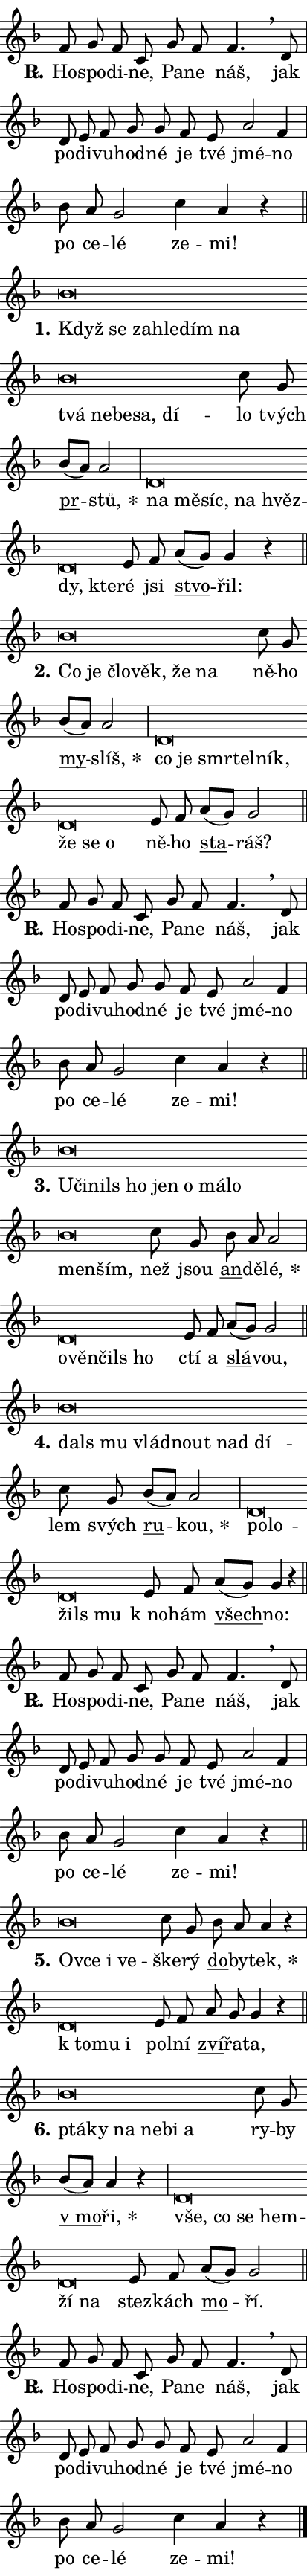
\version "2.22.1"
\header { tagline = "" }
\paper {
  indent = 0\cm
  top-margin = 0\cm
  right-margin = 0\cm
  bottom-margin = 0\cm
  left-margin = 0\cm
  paper-width = 7\cm
  page-breaking = #ly:one-page-breaking
  system-system-spacing.basic-distance = #11
  score-system-spacing.basic-distance = #11.3
  ragged-last = ##f
}


%% Author: Thomas Morley
%% https://lists.gnu.org/archive/html/lilypond-user/2020-05/msg00002.html
#(define (line-position grob)
"Returns position of @var[grob} in current system:
   @code{'start}, if at first time-step
   @code{'end}, if at last time-step
   @code{'middle} otherwise
"
  (let* ((col (ly:item-get-column grob))
         (ln (ly:grob-object col 'left-neighbor))
         (rn (ly:grob-object col 'right-neighbor))
         (col-to-check-left (if (ly:grob? ln) ln col))
         (col-to-check-right (if (ly:grob? rn) rn col))
         (break-dir-left
           (and
             (ly:grob-property col-to-check-left 'non-musical #f)
             (ly:item-break-dir col-to-check-left)))
         (break-dir-right
           (and
             (ly:grob-property col-to-check-right 'non-musical #f)
             (ly:item-break-dir col-to-check-right))))
        (cond ((eqv? 1 break-dir-left) 'start)
              ((eqv? -1 break-dir-right) 'end)
              (else 'middle))))

#(define (tranparent-at-line-position vctor)
  (lambda (grob)
  "Relying on @code{line-position} select the relevant enry from @var{vctor}.
Used to determine transparency,"
    (case (line-position grob)
      ((end) (not (vector-ref vctor 0)))
      ((middle) (not (vector-ref vctor 1)))
      ((start) (not (vector-ref vctor 2))))))

noteHeadBreakVisibility =
#(define-music-function (break-visibility)(vector?)
"Makes @code{NoteHead}s transparent relying on @var{break-visibility}"
#{
  \override NoteHead.transparent =
    #(tranparent-at-line-position break-visibility)
#})

#(define delete-ledgers-for-transparent-note-heads
  (lambda (grob)
    "Reads whether a @code{NoteHead} is transparent.
If so this @code{NoteHead} is removed from @code{'note-heads} from
@var{grob}, which is supposed to be @code{LedgerLineSpanner}.
As a result ledgers are not printed for this @code{NoteHead}"
    (let* ((nhds-array (ly:grob-object grob 'note-heads))
           (nhds-list
             (if (ly:grob-array? nhds-array)
                 (ly:grob-array->list nhds-array)
                 '()))
           ;; Relies on the transparent-property being done before
           ;; Staff.LedgerLineSpanner.after-line-breaking is executed.
           ;; This is fragile ...
           (to-keep
             (remove
               (lambda (nhd)
                 (ly:grob-property nhd 'transparent #f))
               nhds-list)))
      ;; TODO find a better method to iterate over grob-arrays, similiar
      ;; to filter/remove etc for lists
      ;; For now rebuilt from scratch
      (set! (ly:grob-object grob 'note-heads)  '())
      (for-each
        (lambda (nhd)
          (ly:pointer-group-interface::add-grob grob 'note-heads nhd))
        to-keep))))

hideNotes = {
  \noteHeadBreakVisibility #begin-of-line-visible
}
unHideNotes = {
  \noteHeadBreakVisibility #all-visible
}

% work-around for resetting accidentals
% https://lilypond.org/doc/v2.23/Documentation/notation/displaying-rhythms#unmetered-music
cadenzaMeasure = {
  \cadenzaOff
  \partial 1024 s1024
  \cadenzaOn
}

#(define-markup-command (accent layout props text) (markup?)
  "Underline accented syllable"
  (interpret-markup layout props
    #{\markup \override #'(offset . 4.3) \underline { #text }#}))

responsum = \markup \concat {
  "R" \hspace #-1.05 \path #0.1 #'((moveto 0 0.07) (lineto 0.9 0.8)) \hspace #0.05 "."
}

\layout {
    \context {
        \Staff
        \remove "Time_signature_engraver"
        \override LedgerLineSpanner.after-line-breaking = #delete-ledgers-for-transparent-note-heads
    }
    \context {
        \Voice {
            \override NoteHead.output-attributes = #'((class . "notehead"))
            \override Hairpin.height = #0.55
        }
    }
    \context {
        \Lyrics {
            \override StanzaNumber.output-attributes = #'((class . "stanzanumber"))
            \override LyricSpace.minimum-distance = #0.9
            \override LyricText.font-name = #"TeX Gyre Schola"
            \override LyricText.font-size = 1
            \override StanzaNumber.font-name = #"TeX Gyre Schola Bold"
            \override StanzaNumber.font-size = 1
        }
    }
}

% magnetic-lyrics.ily
%
%   written by
%     Jean Abou Samra <jean@abou-samra.fr>
%     Werner Lemberg <wl@gnu.org>
%
%   adapted by
%     Jiri Hon <jiri.hon@gmail.com>
%
% Version 2022-Apr-15

% https://www.mail-archive.com/lilypond-user@gnu.org/msg149350.html

#(define (Left_hyphen_pointer_engraver context)
   "Collect syllable-hyphen-syllable occurrences in lyrics and store
them in properties.  This engraver only looks to the left.  For
example, if the lyrics input is @code{foo -- bar}, it does the
following.

@itemize @bullet
@item
Set the @code{text} property of the @code{LyricHyphen} grob between
@q{foo} and @q{bar} to @code{foo}.

@item
Set the @code{left-hyphen} property of the @code{LyricText} grob with
text @q{foo} to the @code{LyricHyphen} grob between @q{foo} and
@q{bar}.
@end itemize

Use this auxiliary engraver in combination with the
@code{lyric-@/text::@/apply-@/magnetic-@/offset!} hook."
   (let ((hyphen #f)
         (text #f))
     (make-engraver
      (acknowledgers
       ((lyric-syllable-interface engraver grob source-engraver)
        (set! text grob)))
      (end-acknowledgers
       ((lyric-hyphen-interface engraver grob source-engraver)
        ;(when (not (grob::has-interface grob 'lyric-space-interface))
          (set! hyphen grob)));)
      ((stop-translation-timestep engraver)
       (when (and text hyphen)
         (ly:grob-set-object! text 'left-hyphen hyphen))
       (set! text #f)
       (set! hyphen #f)))))

#(define (lyric-text::apply-magnetic-offset! grob)
   "If the space between two syllables is less than the value in
property @code{LyricText@/.details@/.squash-threshold}, move the right
syllable to the left so that it gets concatenated with the left
syllable.

Use this function as a hook for
@code{LyricText@/.after-@/line-@/breaking} if the
@code{Left_@/hyphen_@/pointer_@/engraver} is active."
   (let ((hyphen (ly:grob-object grob 'left-hyphen #f)))
     (when hyphen
       (let ((left-text (ly:spanner-bound hyphen LEFT)))
         (when (grob::has-interface left-text 'lyric-syllable-interface)
           (let* ((common (ly:grob-common-refpoint grob left-text X))
                  (this-x-ext (ly:grob-extent grob common X))
                  (left-x-ext
                   (begin
                     ;; Trigger magnetism for left-text.
                     (ly:grob-property left-text 'after-line-breaking)
                     (ly:grob-extent left-text common X)))
                  ;; `delta` is the gap width between two syllables.
                  (delta (- (interval-start this-x-ext)
                            (interval-end left-x-ext)))
                  (details (ly:grob-property grob 'details))
                  (threshold (assoc-get 'squash-threshold details 0.2)))
             (when (< delta threshold)
               (let* (;; We have to manipulate the input text so that
                      ;; ligatures crossing syllable boundaries are not
                      ;; disabled.  For languages based on the Latin
                      ;; script this is essentially a beautification.
                      ;; However, for non-Western scripts it can be a
                      ;; necessity.
                      (lt (ly:grob-property left-text 'text))
                      (rt (ly:grob-property grob 'text))
                      (is-space (grob::has-interface hyphen 'lyric-space-interface))
                      (space (if is-space " " ""))
                      (space-markup (grob-interpret-markup grob " "))
                      (space-size (interval-length (ly:stencil-extent space-markup X)))
                      (extra-delta (if is-space space-size 0))
                      ;; Append new syllable.
                      (ltrt-space (if (and (string? lt) (string? rt))
                                (string-append lt space rt)
                                (make-concat-markup (list lt space rt))))
                      ;; Right-align `ltrt` to the right side.
                      (ltrt-space-markup (grob-interpret-markup
                               grob
                               (make-translate-markup
                                (cons (interval-length this-x-ext) 0)
                                (make-right-align-markup ltrt-space)))))
                 (begin
                   ;; Don't print `left-text`.
                   (ly:grob-set-property! left-text 'stencil #f)
                   ;; Set text and stencil (which holds all collected
                   ;; syllables so far) and shift it to the left.
                   (ly:grob-set-property! grob 'text ltrt-space)
                   (ly:grob-set-property! grob 'stencil ltrt-space-markup)
                   (ly:grob-translate-axis! grob (- (- delta extra-delta)) X))))))))))


#(define (lyric-hyphen::displace-bounds-first grob)
   ;; Make very sure this callback isn't triggered too early.
   (let ((left (ly:spanner-bound grob LEFT))
         (right (ly:spanner-bound grob RIGHT)))
     (ly:grob-property left 'after-line-breaking)
     (ly:grob-property right 'after-line-breaking)
     (ly:lyric-hyphen::print grob)))

squashThreshold = #0.4

\layout {
  \context {
    \Lyrics
    \consists #Left_hyphen_pointer_engraver
    \override LyricText.after-line-breaking =
      #lyric-text::apply-magnetic-offset!
    \override LyricHyphen.stencil = #lyric-hyphen::displace-bounds-first
    \override LyricText.details.squash-threshold = \squashThreshold
    \override LyricHyphen.minimum-distance = 0
    \override LyricHyphen.minimum-length = \squashThreshold
  }
}

squash = \override LyricText.details.squash-threshold = 9999
unSquash = \override LyricText.details.squash-threshold = \squashThreshold

left = \override LyricText.self-alignment-X = #LEFT
unLeft = \revert LyricText.self-alignment-X

starOffset = #(lambda (grob) 
                (let ((x_offset (ly:self-alignment-interface::aligned-on-x-parent grob)))
                  (if (= x_offset 0) 0 (+ x_offset 1.2))))

star = #(define-music-function (syllable)(string?)
"Append star separator at the end of a syllable"
#{
  \once \override LyricText.X-offset = #starOffset
  \lyricmode { \markup {
    #syllable
    \override #'((font-name . "TeX Gyre Schola Bold")) \hspace #0.2 \lower #0.65 \larger "*"
  } }
#})

starAccent = #(define-music-function (syllable)(string?)
"Append star separator at the end of a syllable and make accent"
#{
  \once \override LyricText.X-offset = #starOffset
  \lyricmode { \markup {
    \accent #syllable
    \override #'((font-name . "TeX Gyre Schola Bold")) \hspace #0.2 \lower #0.65 \larger "*"
  } }
#})

breath = #(define-music-function (syllable)(string?)
"Append breathing indicator at the end of a syllable"
#{
  \lyricmode { \markup { #syllable "+" } }
#})

optionalBreath = #(define-music-function (syllable)(string?)
"Append optional breathing indicator at the end of a syllable"
#{
  \lyricmode { \markup { #syllable "(+)" } }
#})


\score {
    <<
        \new Voice = "melody" { \cadenzaOn \key f \major \relative { f'8 g f c g' f f4. \breathe d8 \cadenzaMeasure \bar "|" d e f \bar "" g g \bar "" f e \bar "" a2 f4 \cadenzaMeasure \bar "|" bes8 a g2 \bar "" c4 a r \cadenzaMeasure \bar "||" \break } }
        \new Lyrics \lyricsto "melody" { \lyricmode { \set stanza = \responsum
Ho -- spo -- di -- ne, Pa -- ne náš, jak po -- di -- vu -- hod -- né je tvé jmé -- no po ce -- lé ze -- mi! } }
    >>
    \layout {}
}

\score {
    <<
        \new Voice = "melody" { \cadenzaOn \key f \major \relative { bes'\breve*1/16 \hideNotes \breve*1/16 \bar "" \breve*1/16 \bar "" \breve*1/16 \bar "" \breve*1/16 \bar "" \breve*1/16 \bar "" \breve*1/16 \bar "" \breve*1/16 \bar "" \breve*1/16 \bar "" \breve*1/16 \breve*1/16 \bar "" \unHideNotes c8 g \bar "" bes[( a)] a2 \cadenzaMeasure \bar "|" d,\breve*1/16 \hideNotes \breve*1/16 \bar "" \breve*1/16 \bar "" \breve*1/16 \bar "" \breve*1/16 \bar "" \breve*1/16 \breve*1/16 \bar "" \unHideNotes e8 f \bar "" a[( g)] g4 r \cadenzaMeasure \bar "||" \break } }
        \new Lyrics \lyricsto "melody" { \lyricmode { \set stanza = "1."
\left Když \squash se za -- hle -- dím na tvá ne -- be -- sa, dí -- \unLeft \unSquash lo tvých \markup \accent pr -- \star stů, \left na \squash mě -- síc, na hvěz -- dy, kte -- \unLeft \unSquash ré jsi \markup \accent stvo -- řil: } }
    >>
    \layout {}
}

\score {
    <<
        \new Voice = "melody" { \cadenzaOn \key f \major \relative { bes'\breve*1/16 \hideNotes \breve*1/16 \bar "" \breve*1/16 \bar "" \breve*1/16 \bar "" \breve*1/16 \breve*1/16 \bar "" \unHideNotes c8 g \bar "" bes[( a)] a2 \cadenzaMeasure \bar "|" d,\breve*1/16 \hideNotes \breve*1/16 \bar "" \breve*1/16 \bar "" \breve*1/16 \bar "" \breve*1/16 \bar "" \breve*1/16 \bar "" \breve*1/16 \breve*1/16 \bar "" \unHideNotes e8 f \bar "" a[( g)] g2 \cadenzaMeasure \bar "||" \break } }
        \new Lyrics \lyricsto "melody" { \lyricmode { \set stanza = "2."
\left Co \squash je člo -- věk, že na \unLeft \unSquash ně -- ho \markup \accent my -- \star slíš, \left co \squash je smr -- tel -- ník, že se o \unLeft \unSquash ně -- ho \markup \accent sta -- ráš? } }
    >>
    \layout {}
}

\score {
    <<
        \new Voice = "melody" { \cadenzaOn \key f \major \relative { f'8 g f c g' f f4. \breathe d8 \cadenzaMeasure \bar "|" d e f \bar "" g g \bar "" f e \bar "" a2 f4 \cadenzaMeasure \bar "|" bes8 a g2 \bar "" c4 a r \cadenzaMeasure \bar "||" \break } }
        \new Lyrics \lyricsto "melody" { \lyricmode { \set stanza = \responsum
Ho -- spo -- di -- ne, Pa -- ne náš, jak po -- di -- vu -- hod -- né je tvé jmé -- no po ce -- lé ze -- mi! } }
    >>
    \layout {}
}

\score {
    <<
        \new Voice = "melody" { \cadenzaOn \key f \major \relative { bes'\breve*1/16 \hideNotes \breve*1/16 \bar "" \breve*1/16 \bar "" \breve*1/16 \bar "" \breve*1/16 \bar "" \breve*1/16 \bar "" \breve*1/16 \bar "" \breve*1/16 \bar "" \breve*1/16 \breve*1/16 \bar "" \unHideNotes c8 g \bar "" bes a a2 \cadenzaMeasure \bar "|" d,\breve*1/16 \hideNotes \breve*1/16 \bar "" \breve*1/16 \breve*1/16 \bar "" \unHideNotes e8 f \bar "" a[( g)] g2 \cadenzaMeasure \bar "||" \break } }
        \new Lyrics \lyricsto "melody" { \lyricmode { \set stanza = "3."
\left U -- \squash či -- nils ho jen o má -- lo men -- ším, \unLeft \unSquash než jsou \markup \accent an -- dě -- \star lé, \left o -- \squash věn -- čils ho \unLeft \unSquash ctí a \markup \accent slá -- vou, } }
    >>
    \layout {}
}

\score {
    <<
        \new Voice = "melody" { \cadenzaOn \key f \major \relative { bes'\breve*1/16 \hideNotes \breve*1/16 \bar "" \breve*1/16 \bar "" \breve*1/16 \bar "" \breve*1/16 \breve*1/16 \bar "" \unHideNotes c8 g \bar "" bes[( a)] a2 \cadenzaMeasure \bar "|" d,\breve*1/16 \hideNotes \breve*1/16 \bar "" \breve*1/16 \breve*1/16 \bar "" \unHideNotes e8 f \bar "" a[( g)] g4 r \cadenzaMeasure \bar "||" \break } }
        \new Lyrics \lyricsto "melody" { \lyricmode { \set stanza = "4."
\left dals \squash mu vlád -- nout nad dí -- \unLeft \unSquash lem svých \markup \accent ru -- \star kou, \left po -- \squash lo -- žils mu \unLeft \unSquash "k no" -- hám \markup \accent všech -- no: } }
    >>
    \layout {}
}

\score {
    <<
        \new Voice = "melody" { \cadenzaOn \key f \major \relative { f'8 g f c g' f f4. \breathe d8 \cadenzaMeasure \bar "|" d e f \bar "" g g \bar "" f e \bar "" a2 f4 \cadenzaMeasure \bar "|" bes8 a g2 \bar "" c4 a r \cadenzaMeasure \bar "||" \break } }
        \new Lyrics \lyricsto "melody" { \lyricmode { \set stanza = \responsum
Ho -- spo -- di -- ne, Pa -- ne náš, jak po -- di -- vu -- hod -- né je tvé jmé -- no po ce -- lé ze -- mi! } }
    >>
    \layout {}
}

\score {
    <<
        \new Voice = "melody" { \cadenzaOn \key f \major \relative { bes'\breve*1/16 \hideNotes \breve*1/16 \bar "" \breve*1/16 \breve*1/16 \bar "" \unHideNotes c8 g \bar "" bes a a4 r \cadenzaMeasure \bar "|" d,\breve*1/16 \hideNotes \breve*1/16 \breve*1/16 \bar "" \unHideNotes e8 f \bar "" a g g4 r \cadenzaMeasure \bar "||" \break } }
        \new Lyrics \lyricsto "melody" { \lyricmode { \set stanza = "5."
\left Ov -- \squash ce i ve -- \unLeft \unSquash ške -- rý \markup \accent do -- by -- \star tek, \left "k to" -- \squash mu i \unLeft \unSquash pol -- ní \markup \accent zví -- řa -- ta, } }
    >>
    \layout {}
}

\score {
    <<
        \new Voice = "melody" { \cadenzaOn \key f \major \relative { bes'\breve*1/16 \hideNotes \breve*1/16 \bar "" \breve*1/16 \bar "" \breve*1/16 \bar "" \breve*1/16 \breve*1/16 \bar "" \unHideNotes c8 g \bar "" bes[( a)] a4 r \cadenzaMeasure \bar "|" d,\breve*1/16 \hideNotes \breve*1/16 \bar "" \breve*1/16 \bar "" \breve*1/16 \bar "" \breve*1/16 \breve*1/16 \bar "" \unHideNotes e8 f \bar "" a[( g)] g2 \cadenzaMeasure \bar "||" \break } }
        \new Lyrics \lyricsto "melody" { \lyricmode { \set stanza = "6."
\left ptá -- \squash ky na ne -- bi a \unLeft \unSquash ry -- by \markup \accent "v mo" -- \star ři, \left vše, \squash co se hem -- ží na \unLeft \unSquash stez -- kách \markup \accent mo -- ří. } }
    >>
    \layout {}
}

\score {
    <<
        \new Voice = "melody" { \cadenzaOn \key f \major \relative { f'8 g f c g' f f4. \breathe d8 \cadenzaMeasure \bar "|" d e f \bar "" g g \bar "" f e \bar "" a2 f4 \cadenzaMeasure \bar "|" bes8 a g2 \bar "" c4 a r \cadenzaMeasure \bar "||" \break } \bar "|." }
        \new Lyrics \lyricsto "melody" { \lyricmode { \set stanza = \responsum
Ho -- spo -- di -- ne, Pa -- ne náš, jak po -- di -- vu -- hod -- né je tvé jmé -- no po ce -- lé ze -- mi! } }
    >>
    \layout {}
}
